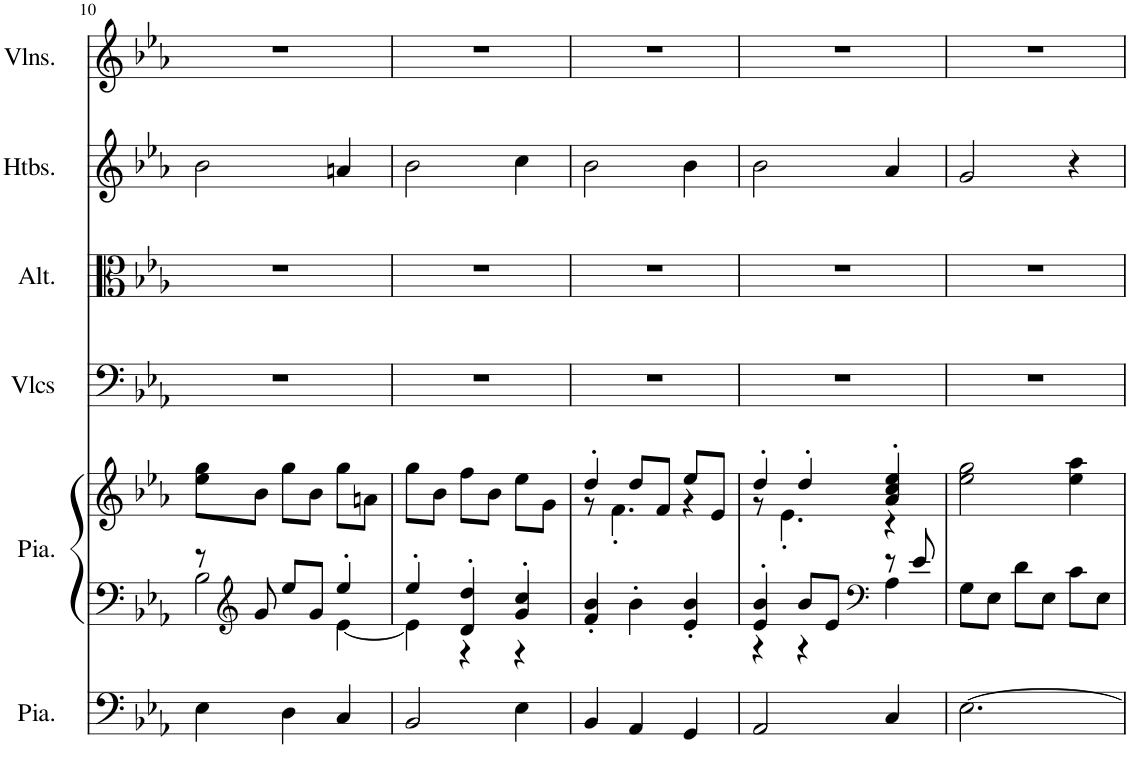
**kern	**kern	**kern	**kern	**kern	**kern	**kern
*part6	*part5	*part5	*part4	*part3	*part2	*part1
*staff7	*staff6	*staff5	*staff4	*staff3	*staff2	*staff1
*I"Piano, Pedals	*I"Piano, Organ	*	*I"Violoncelles, Bass	*I"Altos, Tenor	*I"Hautbois, Alto	*I"Violons, Soprano
*I'Pia.	*I'Pia.	*	*I'Vlcs	*I'Alt.	*I'Htbs.	*I'Vlns.
!!LO:PB:g=z
*clefF4	*clefF4	*clefG2	*clefF4	*clefC3	*clefG2	*clefG2
*k[b-e-a-]	*k[b-e-a-]	*k[b-e-a-]	*k[b-e-a-]	*k[b-e-a-]	*k[b-e-a-]	*k[b-e-a-]
*M3/4	*M3/4	*M3/4	*M3/4	*M3/4	*M3/4	*M3/4
=10	=10	=10	=10	=10	=10	=10
*	*^	*	*	*	*	*
4E-\	8r	2B-\	8ee-\ 8gg\L	2.r	2.r	2b-\	2.r
*	*clefG2	*	*	*	*	*	*
.	8g/	.	8b-\J	.	.	.	.
4D\	8ee-/L	.	8gg\L	.	.	.	.
.	8g/J	.	8b-\J	.	.	.	.
4C/	4ee-'/	[4e-\	8gg\L	.	.	4an/	.
.	.	.	8an\J	.	.	.	.
=11	=11	=11	=11	=11	=11	=11	=11
2BB-/	4ee-'/	4e-\]	8gg\L	2.r	2.r	2b-\	2.r
.	.	.	8b-\J	.	.	.	.
.	4d/' 4dd/'	4r	8ff\L	.	.	.	.
.	.	.	8b-\J	.	.	.	.
4E-\	4g/' 4cc/'	4r	8ee-\L	.	.	4cc\	.
.	.	.	8g\J	.	.	.	.
*	*v	*v	*	*	*	*	*
=12	=12	=12	=12	=12	=12	=12
*	*	*^	*	*	*	*
4BB-/	4f/' 4b-/'	4dd'/	8r	2.r	2.r	2b-\	2.r
.	.	.	4.f'\	.	.	.	.
4AA-/	4b-'\	8dd/L	.	.	.	.	.
.	.	8f/J	.	.	.	.	.
4GG/	4e-/' 4b-/'	8ee-/L	4r	.	.	4b-\	.
.	.	8e-/J	.	.	.	.	.
=13	=13	=13	=13	=13	=13	=13	=13
*	*^	*	*	*	*	*	*
2AA-/	4e-/' 4b-/'	4r	4dd'/	8r	2.r	2.r	2b-\	2.r
.	.	.	.	4.e-'\	.	.	.	.
.	8b-/L	4r	4dd'/	.	.	.	.	.
.	8e-/J	.	.	.	.	.	.	.
*	*clefF4	*	*	*	*	*	*	*
4C/	8r	4A-\	4a-/' 4cc/' 4ee-/'	4r	.	.	4a-/	.
.	8e-/	.	.	.	.	.	.	.
*	*v	*v	*	*	*	*	*	*
*	*	*v	*v	*	*	*	*
=14	=14	=14	=14	=14	=14	=14
[2.E-\	8G\L	2ee-\ 2gg\	2.r	2.r	2g/	2.r
.	8E-\J	.	.	.	.	.
.	8d\L	.	.	.	.	.
.	8E-\J	.	.	.	.	.
.	8c\L	4ee-\ 4aa-\	.	.	4r	.
.	8E-\J	.	.	.	.	.
=	=	=	=	=	=	=
*-	*-	*-	*-	*-	*-	*-
